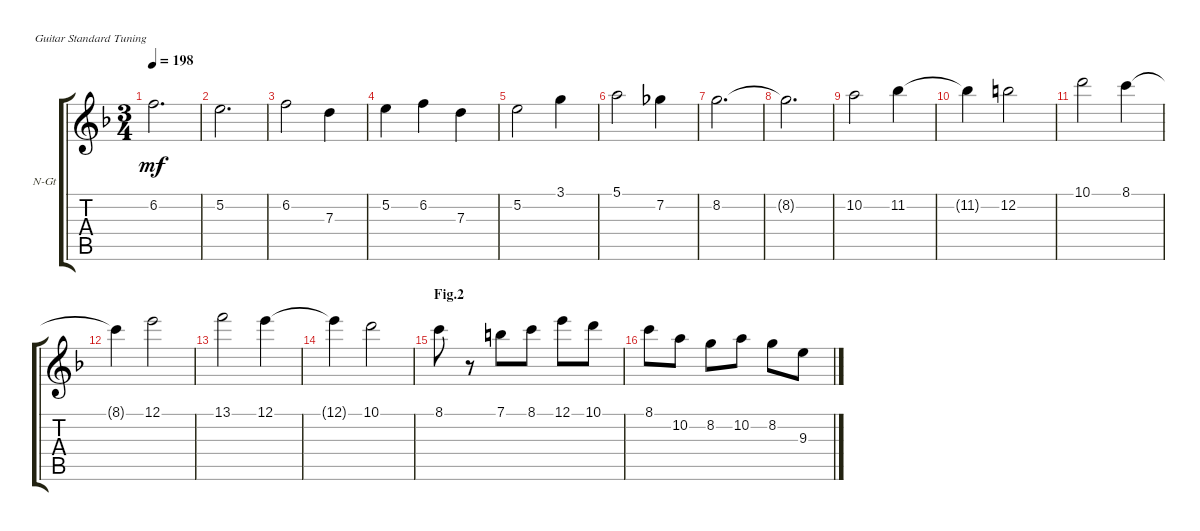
\bracketExtendMode groupsimilarinstruments
\firstSystemTrackNameOrientation horizontal
\otherSystemsTrackNameOrientation horizontal
\track ("Nylon Guitar" "N-Gt") {instrument acousticguitarnylon}
\staff {score tabs}
\tuning (E4 B3 G3 D3 A2 E2)
\ts (3 4)
\tempo 198
\clef g2
\scale
0.333333
\ks f
6.2.2{d dy mf} |
\scale
0.333333 5.2.2{d} |
\scale
0.333333 6.2.2 7.3.4 |
\scale
0.333333 5.2.4 6.2.4 7.3.4 |
\scale
0.333333 5.2.2 3.1.4 |
\scale
0.333333 5.1.2 7.2.4 |
\scale
0.333333 8.2.2{d} |
\scale
0.333333 8.2{t}.2{d} |
\scale
0.333333 10.2.2 11.2.4 |
\scale
0.333333 11.2{t}.4 12.2.2 |
\scale
0.333333 10.1.2 8.1.4 |
\scale
0.333333 8.1{t}.4 12.1.2 |
\scale
0.333333 13.1.2 12.1.4 |
\scale
0.333333 12.1{t}.4 10.1.2 |
\section ("" "Fig.2")
\scale
0.333333 8.1.8 r.8 7.1.8 8.1.8 12.1.8 10.1.8 |
\scale
0.333333 8.1.8 10.2.8 8.2.8 10.2.8 8.2.8 9.3.8
